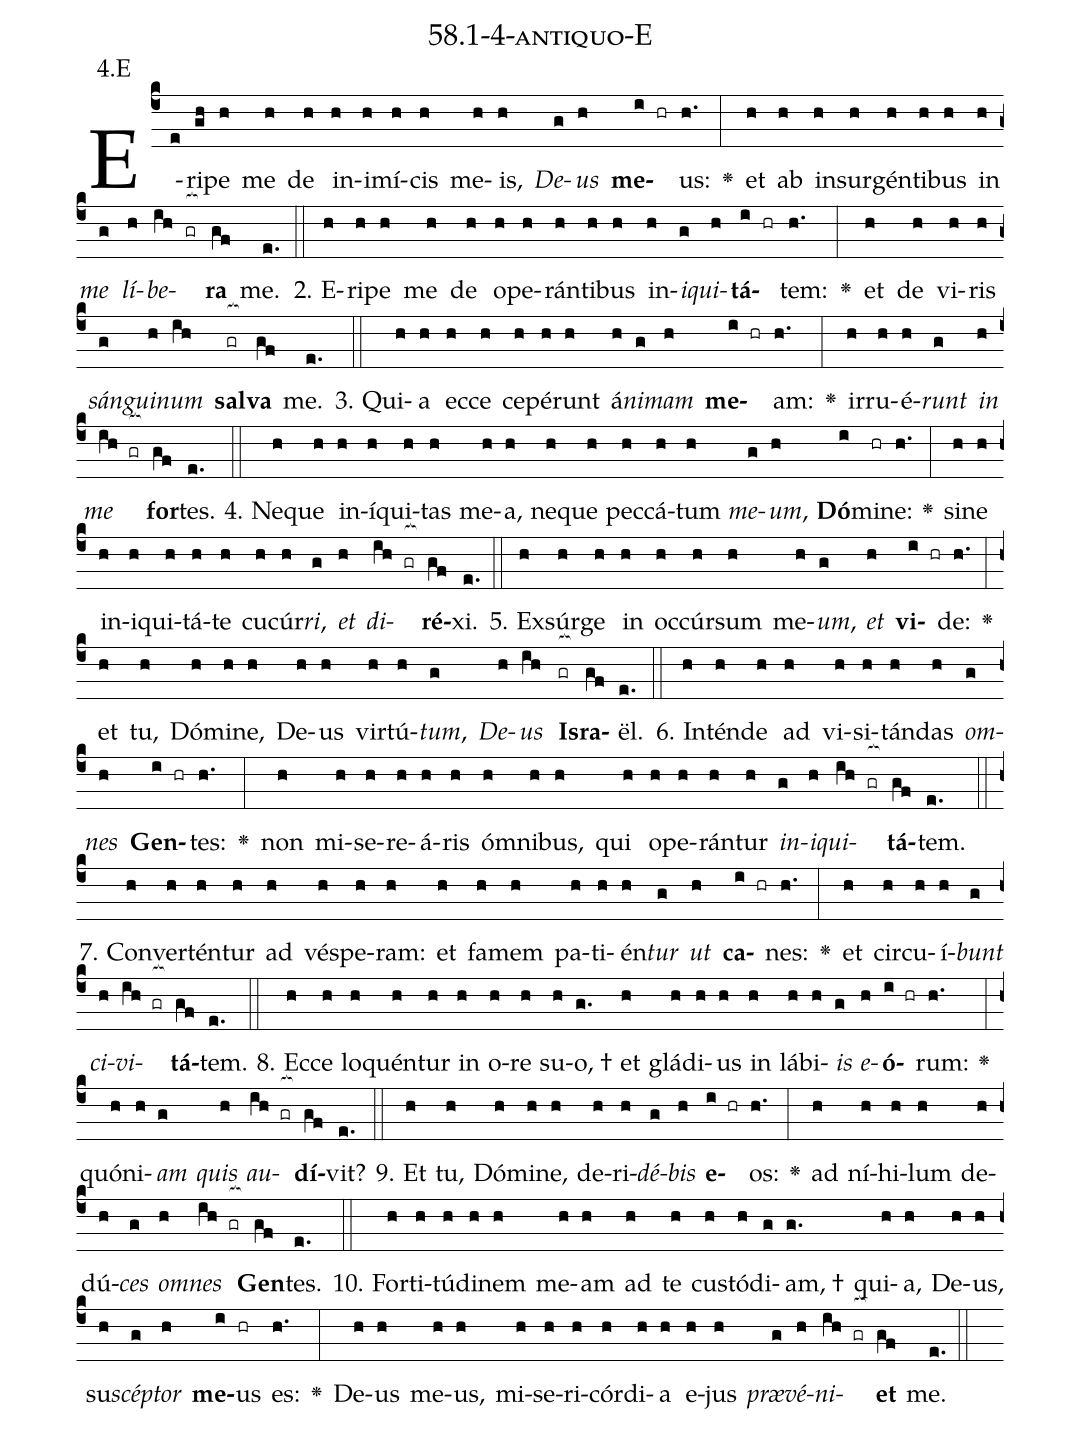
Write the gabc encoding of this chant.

name: 58.1-4-antiquo-E;
annotation: 4.E;
%%
(c4)E(e)ri(gh)pe(h) me(h) de(h) in(h)i(h)mí(h)cis(h) me(h)is,(h) <i>De</i>(g)<i>us</i>(h) <b>me</b>(i hr)us:(h.) <v>\greheightstar</v>(:) et(h) ab(h) in(h)sur(h)gén(h)ti(h)bus(h) in(h) <i>me</i>(g) <i>lí</i>(h)<i>be</i>(ih gr[ocb:1{])<b>ra</b>(gf[ocb:0}]) me.(e.) (::)
2. E(h)ri(h)pe(h) me(h) de(h) o(h)pe(h)rán(h)ti(h)bus(h) in(h)<i>i</i>(g)<i>qui</i>(h)<b>tá</b>(i hr)tem:(h.) <v>\greheightstar</v>(:) et(h) de(h) vi(h)ris(h) <i>sán</i>(g)<i>gui</i>(h)<i>num</i>(ih) <b>sal</b>(gr[ocb:1{])<b>va</b>(gf[ocb:0}]) me.(e.) (::)
3. Qui(h)a(h) ec(h)ce(h) ce(h)pé(h)runt(h) á(h)<i>ni</i>(g)<i>mam</i>(h) <b>me</b>(i hr)am:(h.) <v>\greheightstar</v>(:) ir(h)ru(h)é(h)<i>runt</i>(g) <i>in</i>(h) <i>me</i>(ih gr[ocb:1{]) <b>for</b>(gf[ocb:0}])tes.(e.) (::)
4. Ne(h)que(h) in(h)í(h)qui(h)tas(h) me(h)a,(h) ne(h)que(h) pec(h)cá(h)tum(h) <i>me</i>(g)<i>um</i>,(h) <b>Dó</b>(i)mi(hr)ne:(h.) <v>\greheightstar</v>(:) si(h)ne(h) in(h)i(h)qui(h)tá(h)te(h) cu(h)cúr(h)<i>ri</i>,(g) <i>et</i>(h) <i>di</i>(ih gr[ocb:1{])<b>ré</b>(gf[ocb:0}])xi.(e.) (::)
5. Ex(h)súr(h)ge(h) in(h) oc(h)cúr(h)sum(h) me(h)<i>um</i>,(g) <i>et</i>(h) <b>vi</b>(i hr)de:(h.) <v>\greheightstar</v>(:) et(h) tu,(h) Dó(h)mi(h)ne,(h) De(h)us(h) vir(h)tú(h)<i>tum</i>,(g) <i>De</i>(h)<i>us</i>(ih) <b>Is</b>(gr[ocb:1{])<b>ra</b>(gf[ocb:0}])ël.(e.) (::)
6. In(h)tén(h)de(h) ad(h) vi(h)si(h)tán(h)das(h) <i>om</i>(g)<i>nes</i>(h) <b>Gen</b>(i hr)tes:(h.) <v>\greheightstar</v>(:) non(h) mi(h)se(h)re(h)á(h)ris(h) óm(h)ni(h)bus,(h) qui(h) o(h)pe(h)rán(h)tur(h) <i>in</i>(g)<i>i</i>(h)<i>qui</i>(ih gr[ocb:1{])<b>tá</b>(gf[ocb:0}])tem.(e.) (::)
7. Con(h)ver(h)tén(h)tur(h) ad(h) vés(h)pe(h)ram:(h) et(h) fa(h)mem(h) pa(h)ti(h)én(h)<i>tur</i>(g) <i>ut</i>(h) <b>ca</b>(i hr)nes:(h.) <v>\greheightstar</v>(:) et(h) cir(h)cu(h)í(h)<i>bunt</i>(g) <i>ci</i>(h)<i>vi</i>(ih gr[ocb:1{])<b>tá</b>(gf[ocb:0}])tem.(e.) (::)
8. Ec(h)ce(h) lo(h)quén(h)tur(h) in(h) o(h)re(h) su(h)o, †(g.) et(h) glá(h)di(h)us(h) in(h) lá(h)bi(h)<i>is</i>(g) <i>e</i>(h)<b>ó</b>(i hr)rum:(h.) <v>\greheightstar</v>(:) quón(h)i(h)<i>am</i>(g) <i>quis</i>(h) <i>au</i>(ih gr[ocb:1{])<b>dí</b>(gf[ocb:0}])vit?(e.) (::)
9. Et(h) tu,(h) Dó(h)mi(h)ne,(h) de(h)ri(h)<i>dé</i>(g)<i>bis</i>(h) <b>e</b>(i hr)os:(h.) <v>\greheightstar</v>(:) ad(h) ní(h)hi(h)lum(h) de(h)dú(h)<i>ces</i>(g) <i>om</i>(h)<i>nes</i>(ih gr[ocb:1{]) <b>Gen</b>(gf[ocb:0}])tes.(e.) (::)
10. For(h)ti(h)tú(h)di(h)nem(h) me(h)am(h) ad(h) te(h) cus(h)tó(h)di(g)am, †(g.) qui(h)a,(h) De(h)us,(h) su(h)<i>scép</i>(g)<i>tor</i>(h) <b>me</b>(i)us(hr) es:(h.) <v>\greheightstar</v>(:) De(h)us(h) me(h)us,(h) mi(h)se(h)ri(h)cór(h)di(h)a(h) e(h)jus(h) <i>præ</i>(g)<i>vé</i>(h)<i>ni</i>(ih gr[ocb:1{])<b>et</b>(gf[ocb:0}]) me.(e.) (::)
